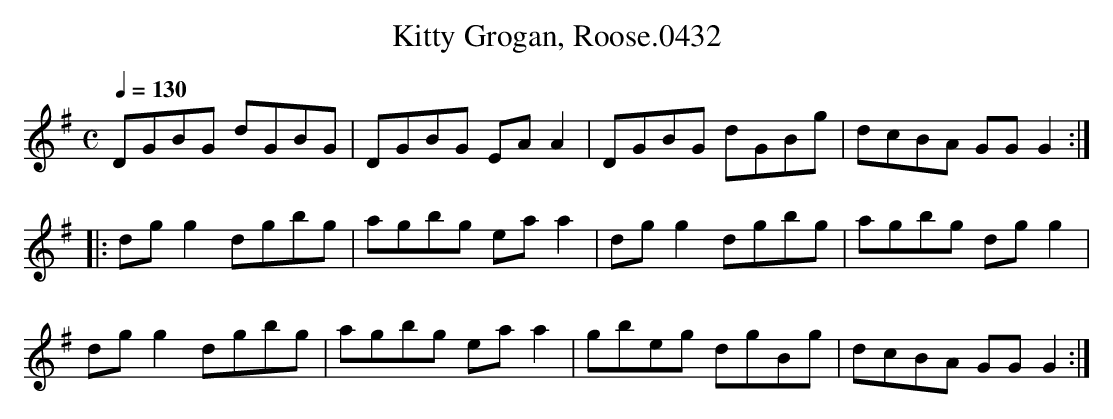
X:1
T:Kitty Grogan, Roose.0432
Q:1/4=130
L:1/8
M:C
K:G
DGBG dGBG|DGBG EA A2|DGBG dGBg|dcBA GG G2:|
|:dgg2dgbg|agbg eaa2|dgg2 dgbg|agbg dgg2|
dgg2 dgbg|agbg eaa2|gbeg dgBg|dcBA GGG2:|
